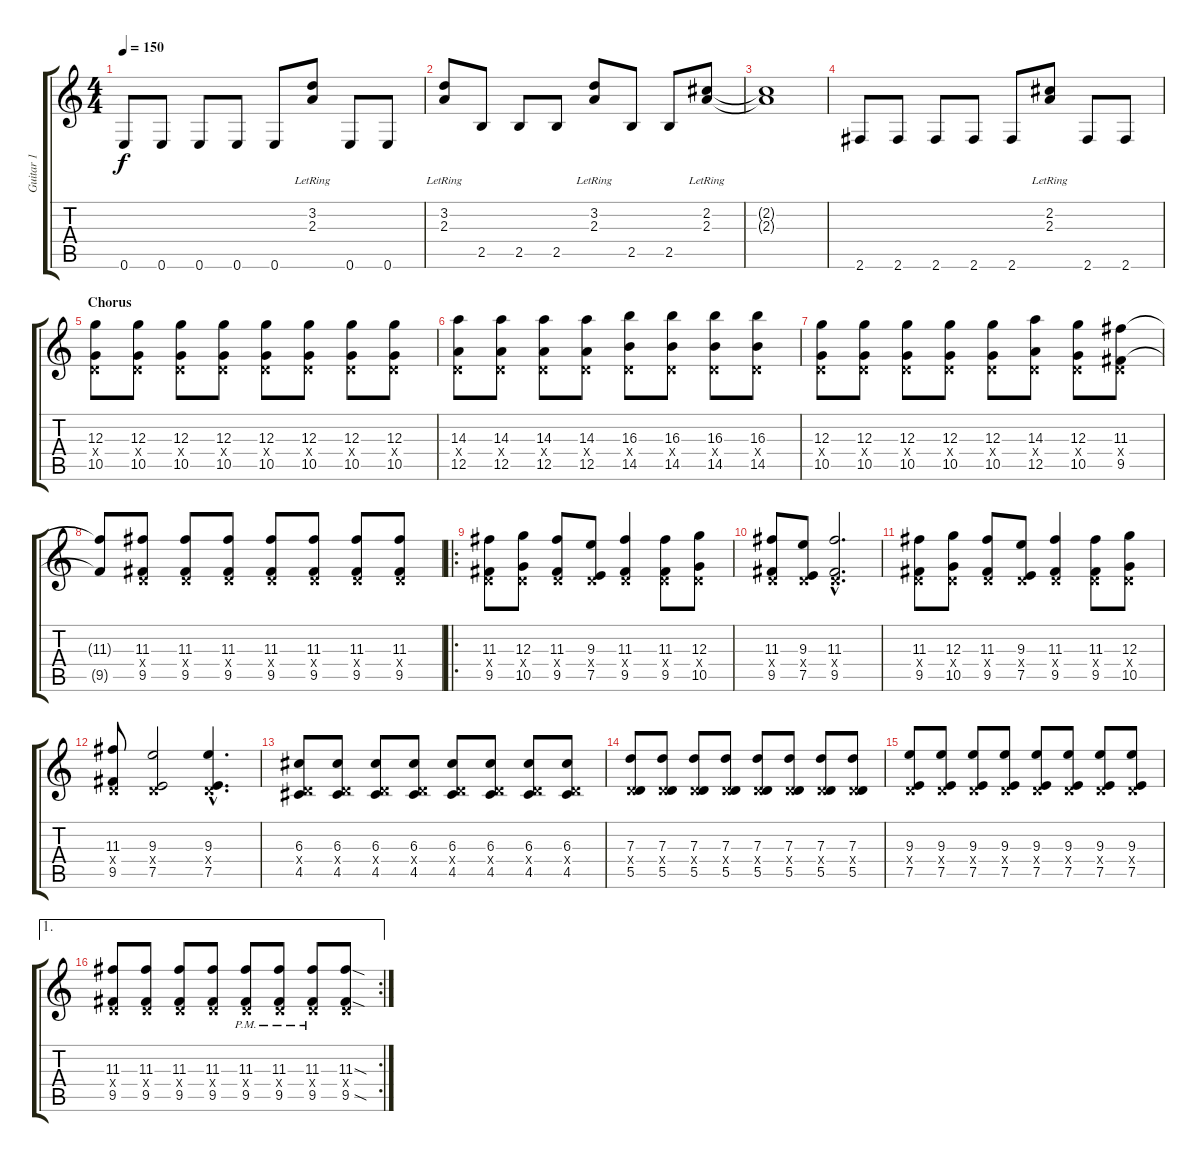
\track ("Guitar 1" "Guitar 1") {instrument electricguitarjazz}
\staff {score tabs}
\tuning (E4 B3 G3 D3 A2 E2) {hide}
\ts (4 4)
\tempo 150
\clef g2
\ks c
0.6.8{dy f} 0.6.8 0.6.8 0.6.8 0.6.8 (3.2{lr} 2.3{lr}).8 0.6.8 0.6.8 |
(3.2{lr} 2.3{lr}).8 2.5.8 2.5.8 2.5.8 (3.2{lr} 2.3{lr}).8 2.5.8 2.5.8 (2.2{lr} 2.3{lr}).8 |
(2.2{t} 2.3{t}).1 |
2.6.8 2.6.8 2.6.8 2.6.8 2.6.8 (2.2{lr} 2.3{lr}).8 2.6.8 2.6.8 |
\section ("" "Chorus")
(12.3 0.4{x} 10.5).8{instrument distortionguitar} (12.3 0.4{x} 10.5).8 (12.3 0.4{x} 10.5).8 (12.3 0.4{x} 10.5).8 (12.3 0.4{x} 10.5).8 (12.3 0.4{x} 10.5).8 (12.3 0.4{x} 10.5).8 (12.3 0.4{x} 10.5).8 |
(14.3 0.4{x} 12.5).8 (14.3 0.4{x} 12.5).8 (14.3 0.4{x} 12.5).8 (14.3 0.4{x} 12.5).8 (16.3 0.4{x} 14.5).8 (16.3 0.4{x} 14.5).8 (16.3 0.4{x} 14.5).8 (16.3 0.4{x} 14.5).8 |
(12.3 0.4{x} 10.5).8 (12.3 0.4{x} 10.5).8 (12.3 0.4{x} 10.5).8 (12.3 0.4{x} 10.5).8 (12.3 0.4{x} 10.5).8 (14.3 0.4{x} 12.5).8 (12.3 0.4{x} 10.5).8 (11.3 0.4{x} 9.5).8 |
(11.3{t} 9.5{t}).8 (11.3 0.4{x} 9.5).8 (11.3 0.4{x} 9.5).8 (11.3 0.4{x} 9.5).8 (11.3 0.4{x} 9.5).8 (11.3 0.4{x} 9.5).8 (11.3 0.4{x} 9.5).8 (11.3 0.4{x} 9.5).8 |
\ro
(11.3 0.4{x} 9.5).8 (12.3 0.4{x} 10.5).8 (11.3 0.4{x} 9.5).8 (9.3 0.4{x} 7.5).8 (11.3 0.4{x} 9.5).4 (11.3 0.4{x} 9.5).8 (12.3 0.4{x} 10.5).8 |
(11.3 0.4{x} 9.5).8 (9.3 0.4{x} 7.5).8 (11.3{hac} 0.4{hac x} 9.5{hac}).2{d} |
(11.3 0.4{x} 9.5).8 (12.3 0.4{x} 10.5).8 (11.3 0.4{x} 9.5).8 (9.3 0.4{x} 7.5).8 (11.3 0.4{x} 9.5).4 (11.3 0.4{x} 9.5).8 (12.3 0.4{x} 10.5).8 |
(11.3 0.4{x} 9.5).8 (9.3 0.4{x} 7.5).2 (9.3{hac} 0.4{hac x} 7.5{hac}).4{d} |
(6.3 0.4{x} 4.5).8 (6.3 0.4{x} 4.5).8 (6.3 0.4{x} 4.5).8 (6.3 0.4{x} 4.5).8 (6.3 0.4{x} 4.5).8 (6.3 0.4{x} 4.5).8 (6.3 0.4{x} 4.5).8 (6.3 0.4{x} 4.5).8 |
(7.3 0.4{x} 5.5).8 (7.3 0.4{x} 5.5).8 (7.3 0.4{x} 5.5).8 (7.3 0.4{x} 5.5).8 (7.3 0.4{x} 5.5).8 (7.3 0.4{x} 5.5).8 (7.3 0.4{x} 5.5).8 (7.3 0.4{x} 5.5).8 |
(9.3 0.4{x} 7.5).8 (9.3 0.4{x} 7.5).8 (9.3 0.4{x} 7.5).8 (9.3 0.4{x} 7.5).8 (9.3 0.4{x} 7.5).8 (9.3 0.4{x} 7.5).8 (9.3 0.4{x} 7.5).8 (9.3 0.4{x} 7.5).8 |
\ae 1
\rc 2
(11.3 0.4{x} 9.5).8 (11.3 0.4{x} 9.5).8 (11.3 0.4{x} 9.5).8 (11.3 0.4{x} 9.5).8 (11.3 0.4{x} 9.5{pm}).8 (11.3 0.4{x} 9.5{pm}).8 (11.3 0.4{x} 9.5{pm}).8 (11.3{sod} 0.4{x} 9.5{sod}).8
